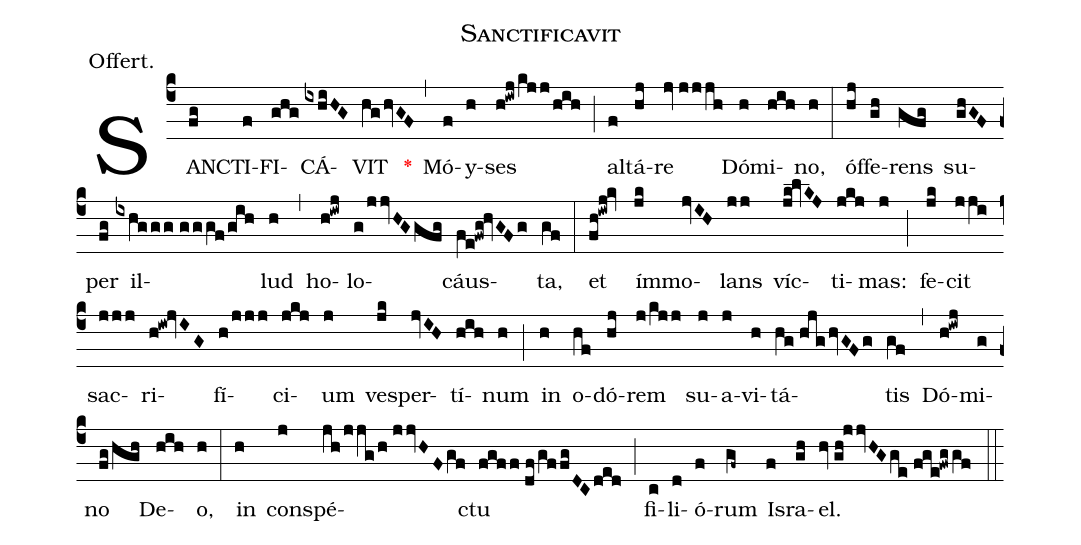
name:Sanctificavit;
annotation:Offert.;
mode:V.;
office-part:Offertory;
%%
(c4) SANC(fg)TI(f)FI(ghg)CÁ(ixhiHG)VIT(hg/hvGF) <v>\red{*}</v>(,) Mó(f)y(h)ses(h!iwj/kjj/hih) (;) al(f)tá(hj)re(jv//jjjh) Dó(h)mi(hih)no,(h) (:) óf(hj)fe(gh)rens(gfg) su(ghGF)per(fg) il(ixhggg//gggf/gih)lud(h) (,) ho(h!iwj)lo(g/jjvHG/gfg)cáus(fe!fwg!hvGFg)ta,(gf) (:) et(fh!iwj!kv) ím(jk)mo(jvIH)lans(jj) víc(jk!lvKJ)ti(jkj)mas:(j) (;) fe(jk)cit(jji) sac(jjj)ri(h!iw!jvIG)fí(h/jjj)ci(jkj)um(j) ves(jk)per(jvIH)tí(hih)num(h) (;) in(h) o(hf)dó(hj)rem(j/kjj) su(j)a(j)vi(h)tá(hg//hjg/hvGFg)tis(gf) (,) Dó(h!iwj)mi(g)no(fg/hgh) De(hih)o,(h) (:) in(h) con(j)spé(jh/jjg/h//jjvHF/gf)ctu(fgff//df/gf/fgDC/ded) (;) fi(c)li(d)ó(f)rum(gf~) Is(f)ra(gh)el.(hv//gh!jjvHG/ge//fge!fwg/gf) (::)
